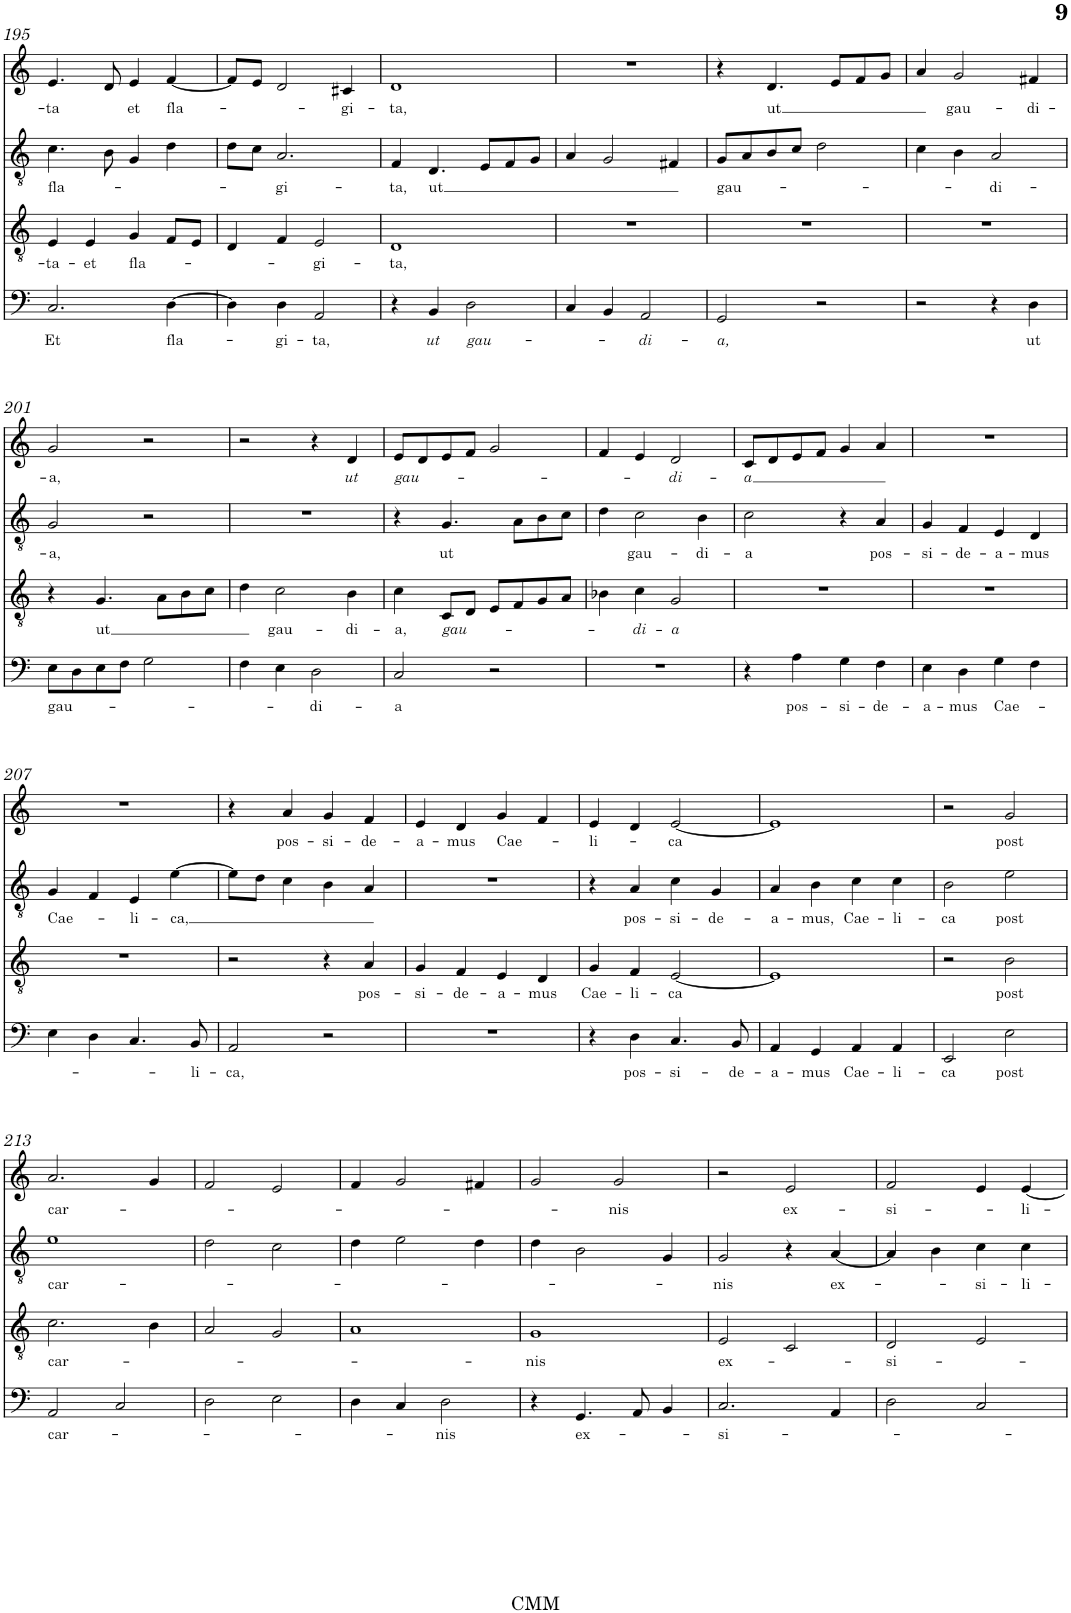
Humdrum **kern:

**kern	**text	**kern	**text	**kern	**text	**kern	**text
*part4	*part4	*part3	*part3	*part2	*part2	*part1	*part1
*staff4	*staff4	*staff3	*staff3	*staff2	*staff2	*staff1	*staff1
*I"Piano	*	*I"Piano	*	*I"Piano	*	*I"Piano	*
*I'Pno	*	*I'Pno	*	*I'Pno	*	*I'Pno	*
!!LO:PB:g=z
*clefF4	*	*clefGv2	*	*clefGv2	*	*clefG2	*
*k[]	*	*k[]	*	*k[]	*	*k[]	*
*M2/2	*	*M2/2	*	*M2/2	*	*M2/2	*
*met(c|)	*	*met(c|)	*	*met(c|)	*	*met(c|)	*
=195	=195	=195	=195	=195	=195	=195	=195
!	!LO:LY:b	!	!LO:LY:b	!	!LO:LY:b	!	!LO:LY:b
2.C/	Et	4E/	-ta-	4.c\	fla-	4.e/	-ta
!	!	!	!LO:LY:b	!	!	!	!
.	.	4E/	-et	.	.	.	.
.	.	.	.	8B\	.	8d/	.
!	!	!	!LO:LY:b	!	!	!	!LO:LY:b
.	.	4G/	fla-	4G/	.	4e/	et
!	!LO:LY:b	!	!	!	!	!	!LO:LY:b
[4D\	fla-	8F/L	.	4d\	.	[4f/	fla-
.	.	8E/J	.	.	.	.	.
=196	=196	=196	=196	=196	=196	=196	=196
4D\]	.	4D/	.	8d\L	.	8f/L]	.
.	.	.	.	8c\J	.	8e/J	.
!	!LO:LY:b	!	!	!	!LO:LY:b	!	!
4D\	-gi-	4F/	.	2.A/	-gi-	2d/	.
!	!LO:LY:b	!	!LO:LY:b	!	!	!	!
2AA/	-ta,	2E/	-gi-	.	.	.	.
!	!	!	!	!	!	!	!LO:LY:b
.	.	.	.	.	.	4c#X/	-gi-
=197	=197	=197	=197	=197	=197	=197	=197
!	!	!	!LO:LY:b	!	!LO:LY:b	!	!LO:LY:b
4r	.	1D	-ta,	4F/	-ta,	1d	-ta,
!	!LO:LY:b	!	!	!	!LO:LY:b	!	!
4BB/	ut	.	.	4.D/	ut	.	.
!	!LO:LY:b	!	!	!	!	!	!
2D\	gau-	.	.	.	.	.	.
.	.	.	.	8E/L	.	.	.
.	.	.	.	8F/	.	.	.
.	.	.	.	8G/J	.	.	.
=198	=198	=198	=198	=198	=198	=198	=198
4C/	.	1r	.	4A/	.	1r	.
4BB/	.	.	.	2G/	.	.	.
!	!LO:LY:b	!	!	!	!	!	!
2AA/	-di-	.	.	.	.	.	.
.	.	.	.	4F#X/	.	.	.
=199	=199	=199	=199	=199	=199	=199	=199
!	!LO:LY:b	!	!	!	!LO:LY:b	!	!
2GG/	-a,	1r	.	8G/L	gau-	4r	.
.	.	.	.	8A/	.	.	.
!	!	!	!	!	!	!	!LO:LY:b
.	.	.	.	8B/	.	4.d/	ut
.	.	.	.	8c/J	.	.	.
2r	.	.	.	2d\	.	.	.
.	.	.	.	.	.	8e/L	.
.	.	.	.	.	.	8f/	.
.	.	.	.	.	.	8g/J	.
=200	=200	=200	=200	=200	=200	=200	=200
2r	.	1r	.	4c\	.	4a/	.
!	!	!	!	!	!	!	!LO:LY:b
.	.	.	.	4B\	.	2g/	gau-
!	!	!	!	!	!LO:LY:b	!	!
4r	.	.	.	2A/	-di-	.	.
!	!LO:LY:b	!	!	!	!	!	!LO:LY:b
4D\	ut	.	.	.	.	4f#X/	-di-
!!LO:LB:g=z
=201	=201	=201	=201	=201	=201	=201	=201
!	!LO:LY:b	!	!	!	!LO:LY:b	!	!LO:LY:b
8E\L	gau-	4r	.	2G/	-a,	2g/	-a,
8D\	.	.	.	.	.	.	.
!	!	!	!LO:LY:b	!	!	!	!
8E\	.	4.G/	ut	.	.	.	.
8F\J	.	.	.	.	.	.	.
2G\	.	.	.	2r	.	2r	.
.	.	8A\L	.	.	.	.	.
.	.	8B\	.	.	.	.	.
.	.	8c\J	.	.	.	.	.
=202	=202	=202	=202	=202	=202	=202	=202
4F\	.	4d\	.	1r	.	2r	.
!	!	!	!LO:LY:b	!	!	!	!
4E\	.	2c\	gau-	.	.	.	.
!	!LO:LY:b	!	!	!	!	!	!
2D\	-di-	.	.	.	.	4r	.
!	!	!	!LO:LY:b	!	!	!	!LO:LY:b
.	.	4B\	-di-	.	.	4d/	ut
=203	=203	=203	=203	=203	=203	=203	=203
!	!LO:LY:b	!	!LO:LY:b	!	!	!	!LO:LY:b
2C/	-a	4c\	-a,	4r	.	8e/L	gau-
.	.	.	.	.	.	8d/	.
!	!	!	!LO:LY:b	!	!LO:LY:b	!	!
.	.	8C/L	gau-	4.G/	ut	8e/	.
.	.	8D/J	.	.	.	8f/J	.
2r	.	8E/L	.	.	.	2g/	.
.	.	8F/	.	8A\L	.	.	.
.	.	8G/	.	8B\	.	.	.
.	.	8A/J	.	8c\J	.	.	.
=204	=204	=204	=204	=204	=204	=204	=204
1r	.	4B-X\	.	4d\	.	4f/	.
!	!	!	!LO:LY:b	!	!LO:LY:b	!	!
.	.	4c\	-di-	2c\	gau-	4e/	.
!	!	!	!LO:LY:b	!	!	!	!LO:LY:b
.	.	2G/	-a	.	.	2d/	-di-
!	!	!	!	!	!LO:LY:b	!	!
.	.	.	.	4B\	-di-	.	.
=205	=205	=205	=205	=205	=205	=205	=205
!	!	!	!	!	!LO:LY:b	!	!LO:LY:b
4r	.	1r	.	2c\	-a	8c/L	-a
.	.	.	.	.	.	8d/	.
!	!LO:LY:b	!	!	!	!	!	!
4A\	pos-	.	.	.	.	8e/	.
.	.	.	.	.	.	8f/J	.
!	!LO:LY:b	!	!	!	!	!	!
4G\	-si-	.	.	4r	.	4g/	.
!	!LO:LY:b	!	!	!	!LO:LY:b	!	!
4F\	-de-	.	.	4A/	pos-	4a/	.
=206	=206	=206	=206	=206	=206	=206	=206
!	!LO:LY:b	!	!	!	!LO:LY:b	!	!
4E\	-a-	1r	.	4G/	-si-	1r	.
!	!LO:LY:b	!	!	!	!LO:LY:b	!	!
4D\	-mus	.	.	4F/	-de-	.	.
!	!LO:LY:b	!	!	!	!LO:LY:b	!	!
4G\	Cae-	.	.	4E/	-a-	.	.
!	!	!	!	!	!LO:LY:b	!	!
4F\	.	.	.	4D/	-mus	.	.
!!LO:LB:g=z
=207	=207	=207	=207	=207	=207	=207	=207
!	!	!	!	!	!LO:LY:b	!	!
4E\	.	1r	.	4G/	Cae-	1r	.
4D\	.	.	.	4F/	.	.	.
!	!	!	!	!	!LO:LY:b	!	!
4.C/	.	.	.	4E/	-li-	.	.
!	!	!	!	!	!LO:LY:b	!	!
.	.	.	.	[4e\	-ca,	.	.
!	!LO:LY:b	!	!	!	!	!	!
8BB/	-li-	.	.	.	.	.	.
=208	=208	=208	=208	=208	=208	=208	=208
!	!LO:LY:b	!	!	!	!	!	!
2AA/	-ca,	2r	.	8e\L]	.	4r	.
.	.	.	.	8d\J	.	.	.
!	!	!	!	!	!	!	!LO:LY:b
.	.	.	.	4c\	.	4a/	pos-
!	!	!	!	!	!	!	!LO:LY:b
2r	.	4r	.	4B\	.	4g/	-si-
!	!	!	!LO:LY:b	!	!	!	!LO:LY:b
.	.	4A/	pos-	4A/	.	4f/	-de-
=209	=209	=209	=209	=209	=209	=209	=209
!	!	!	!LO:LY:b	!	!	!	!LO:LY:b
1r	.	4G/	-si-	1r	.	4e/	-a-
!	!	!	!LO:LY:b	!	!	!	!LO:LY:b
.	.	4F/	-de-	.	.	4d/	-mus
!	!	!	!LO:LY:b	!	!	!	!LO:LY:b
.	.	4E/	-a-	.	.	4g/	Cae-
!	!	!	!LO:LY:b	!	!	!	!
.	.	4D/	-mus	.	.	4f/	.
=210	=210	=210	=210	=210	=210	=210	=210
!	!	!	!LO:LY:b	!	!	!	!LO:LY:b
4r	.	4G/	Cae-	4r	.	4e/	-li-
!	!LO:LY:b	!	!LO:LY:b	!	!LO:LY:b	!	!
4D\	pos-	4F/	-li-	4A/	pos-	4d/	.
!	!LO:LY:b	!	!LO:LY:b	!	!LO:LY:b	!	!LO:LY:b
4.C/	-si-	[2E/	-ca	4c\	-si-	[2e/	-ca
!	!	!	!	!	!LO:LY:b	!	!
.	.	.	.	4G/	-de-	.	.
!	!LO:LY:b	!	!	!	!	!	!
8BB/	-de-	.	.	.	.	.	.
=211	=211	=211	=211	=211	=211	=211	=211
!	!LO:LY:b	!	!	!	!LO:LY:b	!	!
4AA/	-a-	1E]	.	4A/	-a-	1e]	.
!	!LO:LY:b	!	!	!	!LO:LY:b	!	!
4GG/	-mus	.	.	4B\	-mus,	.	.
!	!LO:LY:b	!	!	!	!LO:LY:b	!	!
4AA/	Cae-	.	.	4c\	Cae-	.	.
!	!LO:LY:b	!	!	!	!LO:LY:b	!	!
4AA/	-li-	.	.	4c\	-li-	.	.
=212	=212	=212	=212	=212	=212	=212	=212
!	!LO:LY:b	!	!	!	!LO:LY:b	!	!
2EE/	-ca	2r	.	2B\	-ca	2r	.
!	!LO:LY:b	!	!LO:LY:b	!	!LO:LY:b	!	!LO:LY:b
2E\	post	2B\	post	2e\	post	2g/	post
!!LO:LB:g=z
=213	=213	=213	=213	=213	=213	=213	=213
!	!LO:LY:b	!	!LO:LY:b	!	!LO:LY:b	!	!LO:LY:b
2AA/	car-	2.c\	car-	1e	car-	2.a/	car-
2C/	.	.	.	.	.	.	.
.	.	4B\	.	.	.	4g/	.
=214	=214	=214	=214	=214	=214	=214	=214
2D\	.	2A/	.	2d\	.	2f/	.
2E\	.	2G/	.	2c\	.	2e/	.
=215	=215	=215	=215	=215	=215	=215	=215
4D\	.	1A	.	4d\	.	4f/	.
4C/	.	.	.	2e\	.	2g/	.
!	!LO:LY:b	!	!	!	!	!	!
2D\	-nis	.	.	.	.	.	.
.	.	.	.	4d\	.	4f#X/	.
=216	=216	=216	=216	=216	=216	=216	=216
!	!	!	!LO:LY:b	!	!	!	!
4r	.	1G	-nis	4d\	.	2g/	.
!	!LO:LY:b	!	!	!	!	!	!
4.GG/	ex-	.	.	2B\	.	.	.
!	!	!	!	!	!	!	!LO:LY:b
.	.	.	.	.	.	2g/	-nis
8AA/	.	.	.	.	.	.	.
4BB/	.	.	.	4G/	.	.	.
=217	=217	=217	=217	=217	=217	=217	=217
!	!LO:LY:b	!	!LO:LY:b	!	!LO:LY:b	!	!
2.C/	-si-	2E/	ex-	2G/	-nis	2r	.
!	!	!	!	!	!	!	!LO:LY:b
.	.	2C/	.	4r	.	2e/	ex-
!	!	!	!	!	!LO:LY:b	!	!
4AA/	.	.	.	[4A/	ex-	.	.
=218	=218	=218	=218	=218	=218	=218	=218
!	!	!	!LO:LY:b	!	!	!	!LO:LY:b
2D\	.	2D/	-si-	4A/]	.	2f/	-si-
.	.	.	.	4B\	.	.	.
!	!	!	!	!	!LO:LY:b	!	!
2C/	.	2E/	.	4c\	-si-	4e/	.
!	!	!	!	!	!LO:LY:b	!	!LO:LY:b
.	.	.	.	4c\	-li-	[4e/	-li-
=	=	=	=	=	=	=	=
*-	*-	*-	*-	*-	*-	*-	*-
